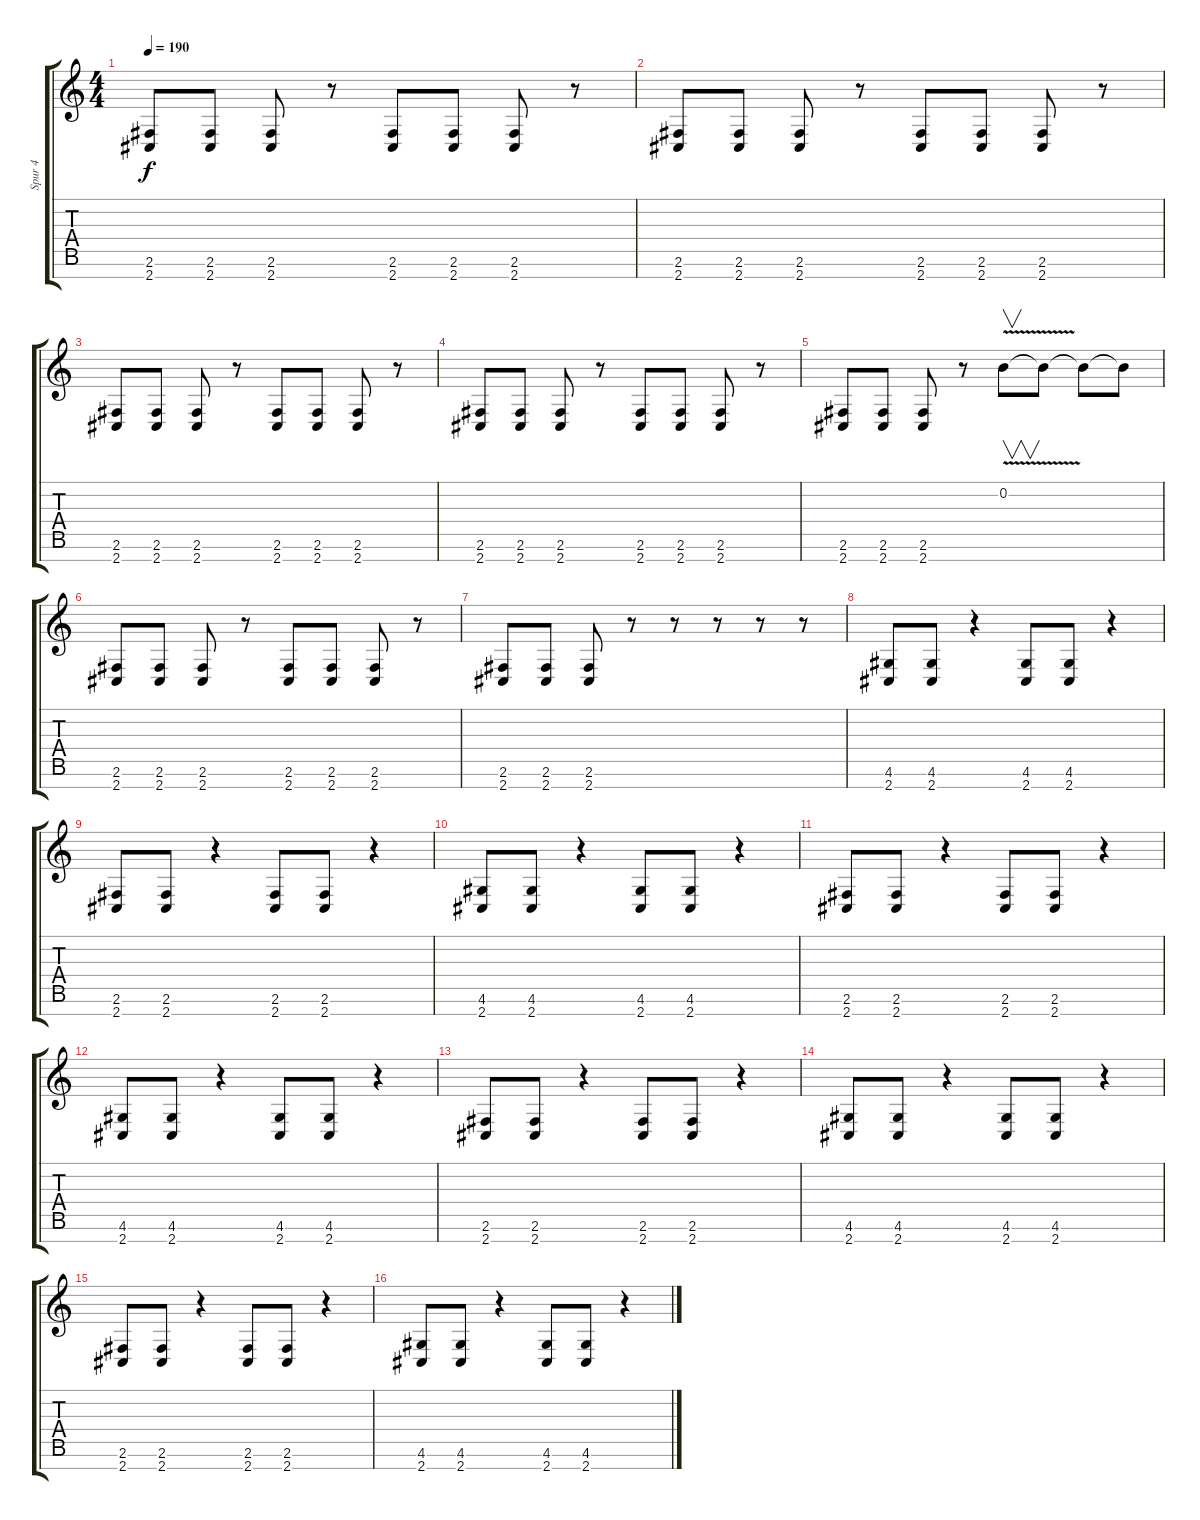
\track ("Spur 4" "Spur 4") {instrument distortionguitar}
\staff {score tabs}
\tuning (E4 B3 G3 D3 A2 E2 B1) {hide}
\ts (4 4)
\tempo 190
\clef g2
\ks c
(2.6 2.7).8{dy f} (2.6 2.7).8 (2.6 2.7).8 r.8 (2.6 2.7).8 (2.6 2.7).8 (2.6 2.7).8 r.8 |
(2.6 2.7).8 (2.6 2.7).8 (2.6 2.7).8 r.8 (2.6 2.7).8 (2.6 2.7).8 (2.6 2.7).8 r.8 |
(2.6 2.7).8 (2.6 2.7).8 (2.6 2.7).8 r.8 (2.6 2.7).8 (2.6 2.7).8 (2.6 2.7).8 r.8 |
(2.6 2.7).8 (2.6 2.7).8 (2.6 2.7).8 r.8 (2.6 2.7).8 (2.6 2.7).8 (2.6 2.7).8 r.8 |
(2.6 2.7).8 (2.6 2.7).8 (2.6 2.7).8 r.8 0.2{v}.8{v} 0.2{t}.8 0.2{t}.8 0.2{t}.8 |
(2.6 2.7).8 (2.6 2.7).8 (2.6 2.7).8 r.8 (2.6 2.7).8 (2.6 2.7).8 (2.6 2.7).8 r.8 |
(2.6 2.7).8 (2.6 2.7).8 (2.6 2.7).8 r.8 r.8 r.8 r.8 r.8 |
(4.6 2.7).8 (4.6 2.7).8 r.4 (4.6 2.7).8 (4.6 2.7).8 r.4 |
(2.6 2.7).8 (2.6 2.7).8 r.4 (2.6 2.7).8 (2.6 2.7).8 r.4 |
(4.6 2.7).8 (4.6 2.7).8 r.4 (4.6 2.7).8 (4.6 2.7).8 r.4 |
(2.6 2.7).8 (2.6 2.7).8 r.4 (2.6 2.7).8 (2.6 2.7).8 r.4 |
(4.6 2.7).8 (4.6 2.7).8 r.4 (4.6 2.7).8 (4.6 2.7).8 r.4 |
(2.6 2.7).8 (2.6 2.7).8 r.4 (2.6 2.7).8 (2.6 2.7).8 r.4 |
(4.6 2.7).8 (4.6 2.7).8 r.4 (4.6 2.7).8 (4.6 2.7).8 r.4 |
(2.6 2.7).8 (2.6 2.7).8 r.4 (2.6 2.7).8 (2.6 2.7).8 r.4 |
(4.6 2.7).8 (4.6 2.7).8 r.4 (4.6 2.7).8 (4.6 2.7).8 r.4
